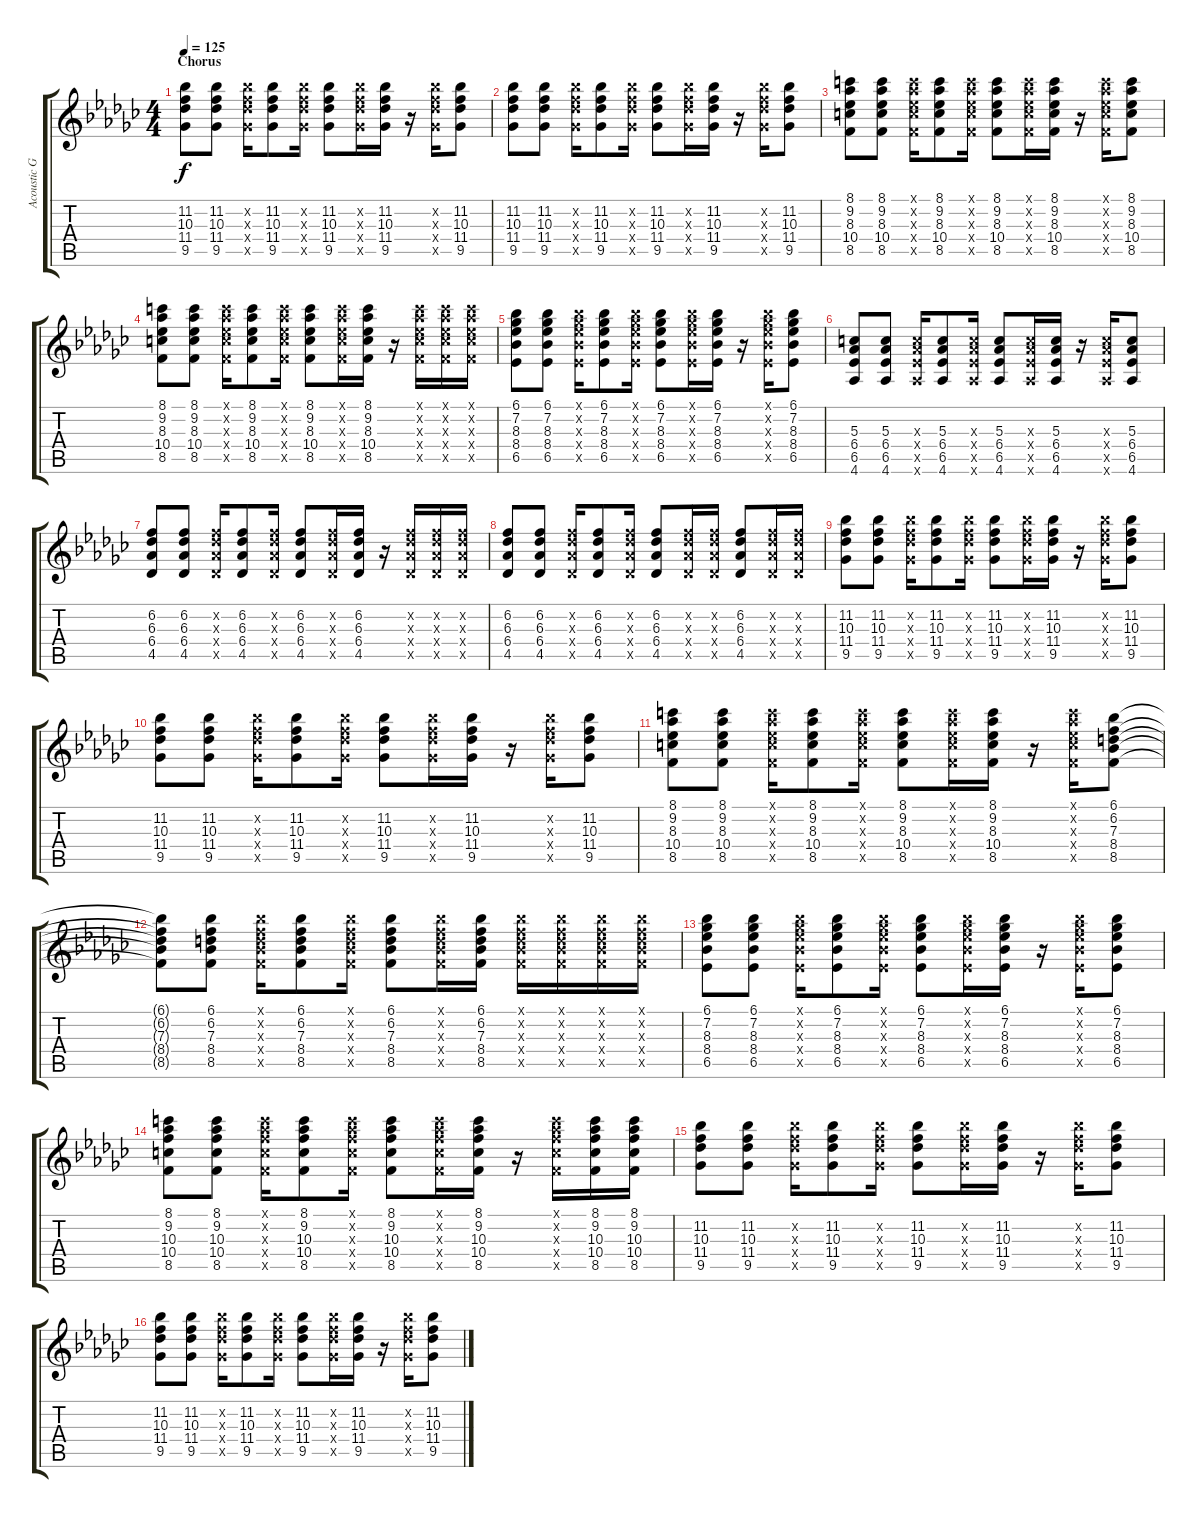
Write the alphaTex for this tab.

\track ("Acoustic Guitar" "Acoustic G") {instrument acousticguitarsteel}
\staff {score tabs}
\tuning (E4 B3 G3 D3 A2 E2) {hide}
\ts (4 4)
\section ("" "Chorus")
\tempo 125
\clef g2
\ks gb
(11.2 10.3 11.4 9.5).8{dy f} (11.2 10.3 11.4 9.5).8 (11.2{x} 10.3{x} 11.4{x} 9.5{x}).16 (11.2 10.3 11.4 9.5).8 (11.2{x} 10.3{x} 11.4{x} 9.5{x}).16 (11.2 10.3 11.4 9.5).8 (11.2{x} 10.3{x} 11.4{x} 9.5{x}).16 (11.2 10.3 11.4 9.5).16 r.16 (11.2{x} 10.3{x} 11.4{x} 9.5{x}).16 (11.2 10.3 11.4 9.5).8 |
(11.2 10.3 11.4 9.5).8 (11.2 10.3 11.4 9.5).8 (11.2{x} 10.3{x} 11.4{x} 9.5{x}).16 (11.2 10.3 11.4 9.5).8 (11.2{x} 10.3{x} 11.4{x} 9.5{x}).16 (11.2 10.3 11.4 9.5).8 (11.2{x} 10.3{x} 11.4{x} 9.5{x}).16 (11.2 10.3 11.4 9.5).16 r.16 (11.2{x} 10.3{x} 11.4{x} 9.5{x}).16 (11.2 10.3 11.4 9.5).8 |
(8.1 9.2 8.3 10.4 8.5).8 (8.1 9.2 8.3 10.4 8.5).8 (8.1{x} 9.2{x} 8.3{x} 10.4{x} 8.5{x}).16 (8.1 9.2 8.3 10.4 8.5).8 (8.1{x} 9.2{x} 8.3{x} 10.4{x} 8.5{x}).16 (8.1 9.2 8.3 10.4 8.5).8 (8.1{x} 9.2{x} 8.3{x} 10.4{x} 8.5{x}).16 (8.1 9.2 8.3 10.4 8.5).16 r.16 (8.1{x} 9.2{x} 8.3{x} 10.4{x} 8.5{x}).16 (8.1 9.2 8.3 10.4 8.5).8 |
(8.1 9.2 8.3 10.4 8.5).8 (8.1 9.2 8.3 10.4 8.5).8 (8.1{x} 9.2{x} 8.3{x} 10.4{x} 8.5{x}).16 (8.1 9.2 8.3 10.4 8.5).8 (8.1{x} 9.2{x} 8.3{x} 10.4{x} 8.5{x}).16 (8.1 9.2 8.3 10.4 8.5).8 (8.1{x} 9.2{x} 8.3{x} 10.4{x} 8.5{x}).16 (8.1 9.2 8.3 10.4 8.5).16 r.16 (8.1{x} 9.2{x} 8.3{x} 10.4{x} 8.5{x}).16 (8.1{x} 9.2{x} 8.3{x} 10.4{x} 8.5{x}).16 (8.1{x} 9.2{x} 8.3{x} 10.4{x} 8.5{x}).16 |
(6.1 7.2 8.3 8.4 6.5).8 (6.1 7.2 8.3 8.4 6.5).8 (6.1{x} 7.2{x} 8.3{x} 8.4{x} 6.5{x}).16 (6.1 7.2 8.3 8.4 6.5).8 (6.1{x} 7.2{x} 8.3{x} 8.4{x} 6.5{x}).16 (6.1 7.2 8.3 8.4 6.5).8 (6.1{x} 7.2{x} 8.3{x} 8.4{x} 6.5{x}).16 (6.1 7.2 8.3 8.4 6.5).16 r.16 (6.1{x} 7.2{x} 8.3{x} 8.4{x} 6.5{x}).16 (6.1 7.2 8.3 8.4 6.5).8 |
(5.3 6.4 6.5 4.6).8 (5.3 6.4 6.5 4.6).8 (5.3{x} 6.4{x} 6.5{x} 4.6{x}).16 (5.3 6.4 6.5 4.6).8 (5.3{x} 6.4{x} 6.5{x} 4.6{x}).16 (5.3 6.4 6.5 4.6).8 (5.3{x} 6.4{x} 6.5{x} 4.6{x}).16 (5.3 6.4 6.5 4.6).16 r.16 (5.3{x} 6.4{x} 6.5{x} 4.6{x}).16 (5.3 6.4 6.5 4.6).8 |
(6.2 6.3 6.4 4.5).8 (6.2 6.3 6.4 4.5).8 (6.2{x} 6.3{x} 6.4{x} 4.5{x}).16 (6.2 6.3 6.4 4.5).8 (6.2{x} 6.3{x} 6.4{x} 4.5{x}).16 (6.2 6.3 6.4 4.5).8 (6.2{x} 6.3{x} 6.4{x} 4.5{x}).16 (6.2 6.3 6.4 4.5).16 r.16 (6.2{x} 6.3{x} 6.4{x} 4.5{x}).16 (6.2{x} 6.3{x} 6.4{x} 4.5{x}).16 (6.2{x} 6.3{x} 6.4{x} 4.5{x}).16 |
(6.2 6.3 6.4 4.5).8 (6.2 6.3 6.4 4.5).8 (6.2{x} 6.3{x} 6.4{x} 4.5{x}).16 (6.2 6.3 6.4 4.5).8 (6.2{x} 6.3{x} 6.4{x} 4.5{x}).16 (6.2 6.3 6.4 4.5).8 (6.2{x} 6.3{x} 6.4{x} 4.5{x}).16 (6.2{x} 6.3{x} 6.4{x} 4.5{x}).16 (6.2 6.3 6.4 4.5).8 (6.2{x} 6.3{x} 6.4{x} 4.5{x}).16 (6.2{x} 6.3{x} 6.4{x} 4.5{x}).16 |
(11.2 10.3 11.4 9.5).8 (11.2 10.3 11.4 9.5).8 (11.2{x} 10.3{x} 11.4{x} 9.5{x}).16 (11.2 10.3 11.4 9.5).8 (11.2{x} 10.3{x} 11.4{x} 9.5{x}).16 (11.2 10.3 11.4 9.5).8 (11.2{x} 10.3{x} 11.4{x} 9.5{x}).16 (11.2 10.3 11.4 9.5).16 r.16 (11.2{x} 10.3{x} 11.4{x} 9.5{x}).16 (11.2 10.3 11.4 9.5).8 |
(11.2 10.3 11.4 9.5).8 (11.2 10.3 11.4 9.5).8 (11.2{x} 10.3{x} 11.4{x} 9.5{x}).16 (11.2 10.3 11.4 9.5).8 (11.2{x} 10.3{x} 11.4{x} 9.5{x}).16 (11.2 10.3 11.4 9.5).8 (11.2{x} 10.3{x} 11.4{x} 9.5{x}).16 (11.2 10.3 11.4 9.5).16 r.16 (11.2{x} 10.3{x} 11.4{x} 9.5{x}).16 (11.2 10.3 11.4 9.5).8 |
(8.1 9.2 8.3 10.4 8.5).8 (8.1 9.2 8.3 10.4 8.5).8 (8.1{x} 9.2{x} 8.3{x} 10.4{x} 8.5{x}).16 (8.1 9.2 8.3 10.4 8.5).8 (8.1{x} 9.2{x} 8.3{x} 10.4{x} 8.5{x}).16 (8.1 9.2 8.3 10.4 8.5).8 (8.1{x} 9.2{x} 8.3{x} 10.4{x} 8.5{x}).16 (8.1 9.2 8.3 10.4 8.5).16 r.16 (8.1{x} 9.2{x} 8.3{x} 10.4{x} 8.5{x}).16 (6.1 6.2 7.3 8.4 8.5).8 |
(6.1{t} 6.2{t} 7.3{t} 8.4{t} 8.5{t}).8 (6.1 6.2 7.3 8.4 8.5).8 (6.1{x} 6.2{x} 7.3{x} 8.4{x} 8.5{x}).16 (6.1 6.2 7.3 8.4 8.5).8 (6.1{x} 6.2{x} 7.3{x} 8.4{x} 8.5{x}).16 (6.1 6.2 7.3 8.4 8.5).8 (6.1{x} 6.2{x} 7.3{x} 8.4{x} 8.5{x}).16 (6.1 6.2 7.3 8.4 8.5).16 (6.1{x} 6.2{x} 7.3{x} 8.4{x} 8.5{x}).16 (6.1{x} 6.2{x} 7.3{x} 8.4{x} 8.5{x}).16 (6.1{x} 6.2{x} 7.3{x} 8.4{x} 8.5{x}).16 (6.1{x} 6.2{x} 7.3{x} 8.4{x} 8.5{x}).16 |
(6.1 7.2 8.3 8.4 6.5).8 (6.1 7.2 8.3 8.4 6.5).8 (6.1{x} 7.2{x} 8.3{x} 8.4{x} 6.5{x}).16 (6.1 7.2 8.3 8.4 6.5).8 (6.1{x} 7.2{x} 8.3{x} 8.4{x} 6.5{x}).16 (6.1 7.2 8.3 8.4 6.5).8 (6.1{x} 7.2{x} 8.3{x} 8.4{x} 6.5{x}).16 (6.1 7.2 8.3 8.4 6.5).16 r.16 (6.1{x} 7.2{x} 8.3{x} 8.4{x} 6.5{x}).16 (6.1 7.2 8.3 8.4 6.5).8 |
(8.1 9.2 10.3 10.4 8.5).8 (8.1 9.2 10.3 10.4 8.5).8 (8.1{x} 9.2{x} 10.3{x} 10.4{x} 8.5{x}).16 (8.1 9.2 10.3 10.4 8.5).8 (8.1{x} 9.2{x} 10.3{x} 10.4{x} 8.5{x}).16 (8.1 9.2 10.3 10.4 8.5).8 (8.1{x} 9.2{x} 10.3{x} 10.4{x} 8.5{x}).16 (8.1 9.2 10.3 10.4 8.5).16 r.16 (8.1{x} 9.2{x} 10.3{x} 10.4{x} 8.5{x}).16 (8.1 9.2 10.3 10.4 8.5).16 (8.1 9.2 10.3 10.4 8.5).16 |
(11.2 10.3 11.4 9.5).8 (11.2 10.3 11.4 9.5).8 (11.2{x} 10.3{x} 11.4{x} 9.5{x}).16 (11.2 10.3 11.4 9.5).8 (11.2{x} 10.3{x} 11.4{x} 9.5{x}).16 (11.2 10.3 11.4 9.5).8 (11.2{x} 10.3{x} 11.4{x} 9.5{x}).16 (11.2 10.3 11.4 9.5).16 r.16 (11.2{x} 10.3{x} 11.4{x} 9.5{x}).16 (11.2 10.3 11.4 9.5).8 |
(11.2 10.3 11.4 9.5).8 (11.2 10.3 11.4 9.5).8 (11.2{x} 10.3{x} 11.4{x} 9.5{x}).16 (11.2 10.3 11.4 9.5).8 (11.2{x} 10.3{x} 11.4{x} 9.5{x}).16 (11.2 10.3 11.4 9.5).8 (11.2{x} 10.3{x} 11.4{x} 9.5{x}).16 (11.2 10.3 11.4 9.5).16 r.16 (11.2{x} 10.3{x} 11.4{x} 9.5{x}).16 (11.2 10.3 11.4 9.5).8
